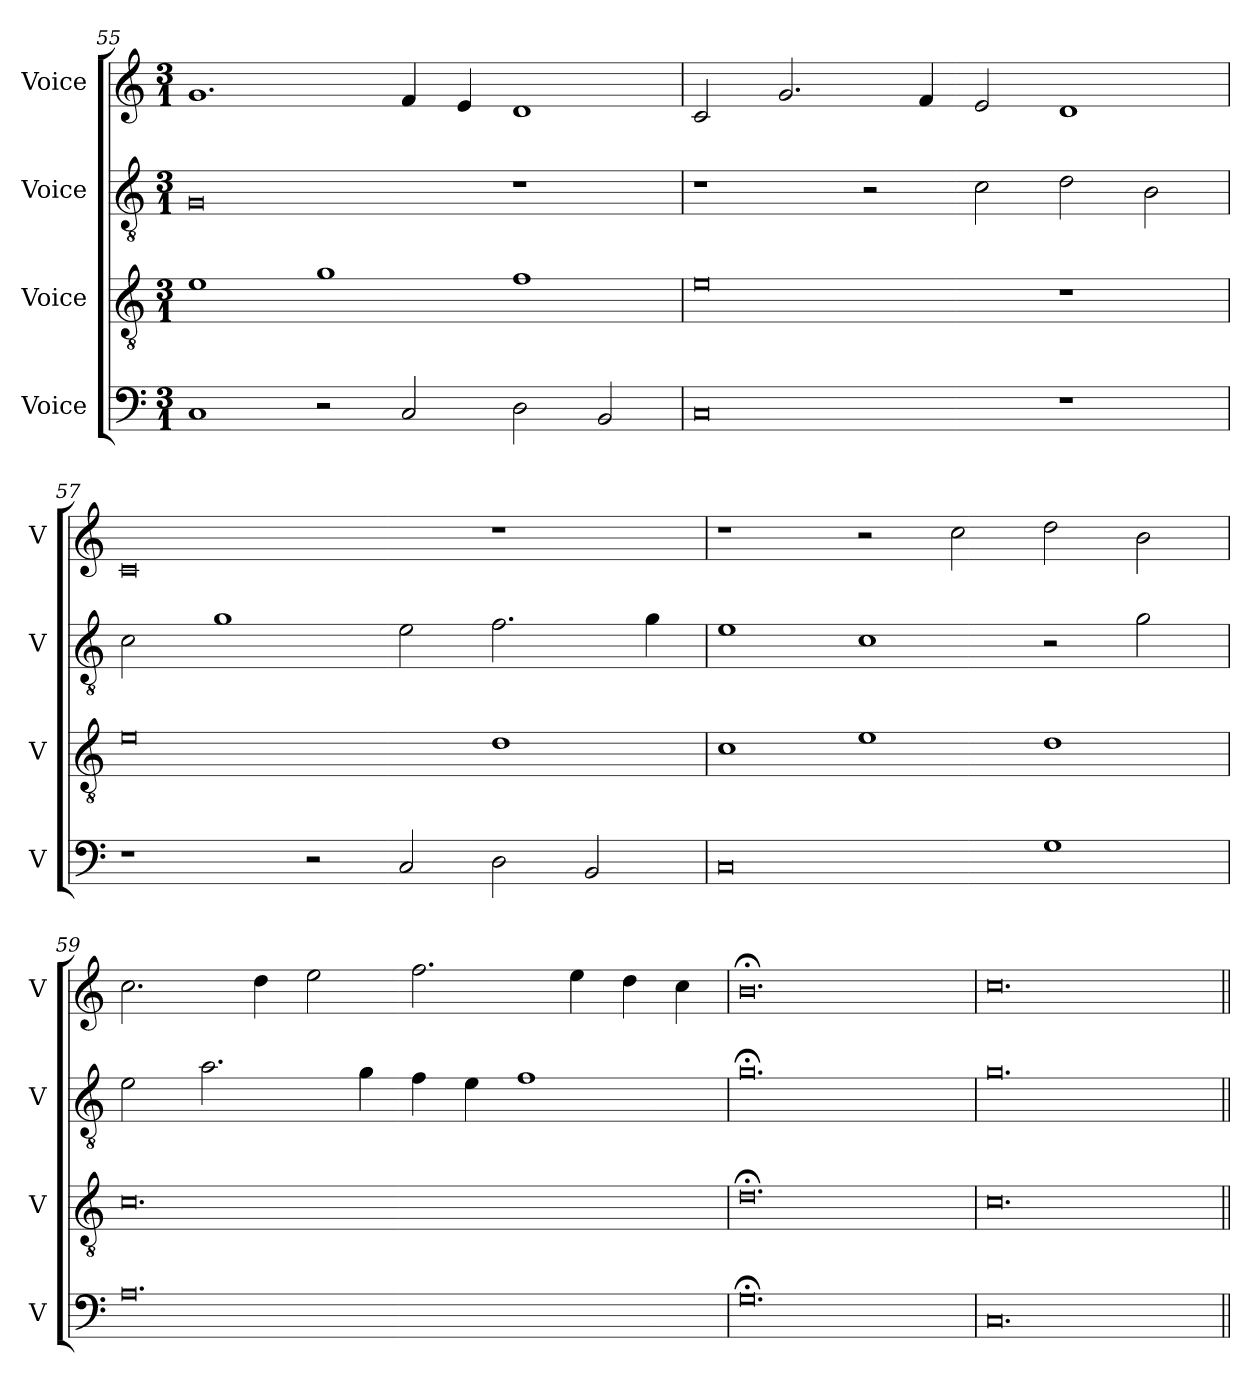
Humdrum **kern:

**kern	**kern	**kern	**kern
*part4	*part3	*part2	*part1
*staff4	*staff3	*staff2	*staff1
*I"Voice	*I"Voice	*I"Voice	*I"Voice
*I'V	*I'V	*I'V	*I'V
!!LO:PB:g=z
*clefF4	*clefGv2	*clefGv2	*clefG2
*k[]	*k[]	*k[]	*k[]
*M3/1	*M3/1	*M3/1	*M3/1
=55	=55	=55	=55
1C	1e	0G	1.g
2r	1g	.	.
2C/	.	.	4f/
.	.	.	4e/
2D\	1f	1r	1d
2BB/	.	.	.
=56	=56	=56	=56
0C	0e	1r	2c/
.	.	.	2.g/
.	.	2r	.
.	.	.	4f/
.	.	2c\	2e/
1r	1r	2d\	1d
.	.	2B\	.
!!LO:LB:g=z
=57	=57	=57	=57
1r	0e	2c\	0c
.	.	1g	.
2r	.	.	.
2C/	.	2e\	.
2D\	1d	2.f\	1r
2BB/	.	.	.
.	.	4g\	.
=58	=58	=58	=58
0C	1c	1e	1r
.	1e	1c	2r
.	.	.	2cc\
1G	1d	2r	2dd\
.	.	2g\	2b\
!!LO:LB:g=z
=59	=59	=59	=59
0.A	0.c	2e\	2.cc\
.	.	2.a\	.
.	.	.	4dd\
.	.	.	2ee\
.	.	4g\	.
.	.	4f\	2.ff\
.	.	4e\	.
.	.	1f	.
.	.	.	4ee\
.	.	.	4dd\
.	.	.	4cc\
=60	=60	=60	=60
0.G;	0.d;	0.g;	0.b;
=61	=61	=61	=61
0.C	0.c	0.g	0.cc
=||	=||	=||	=||
*-	*-	*-	*-
